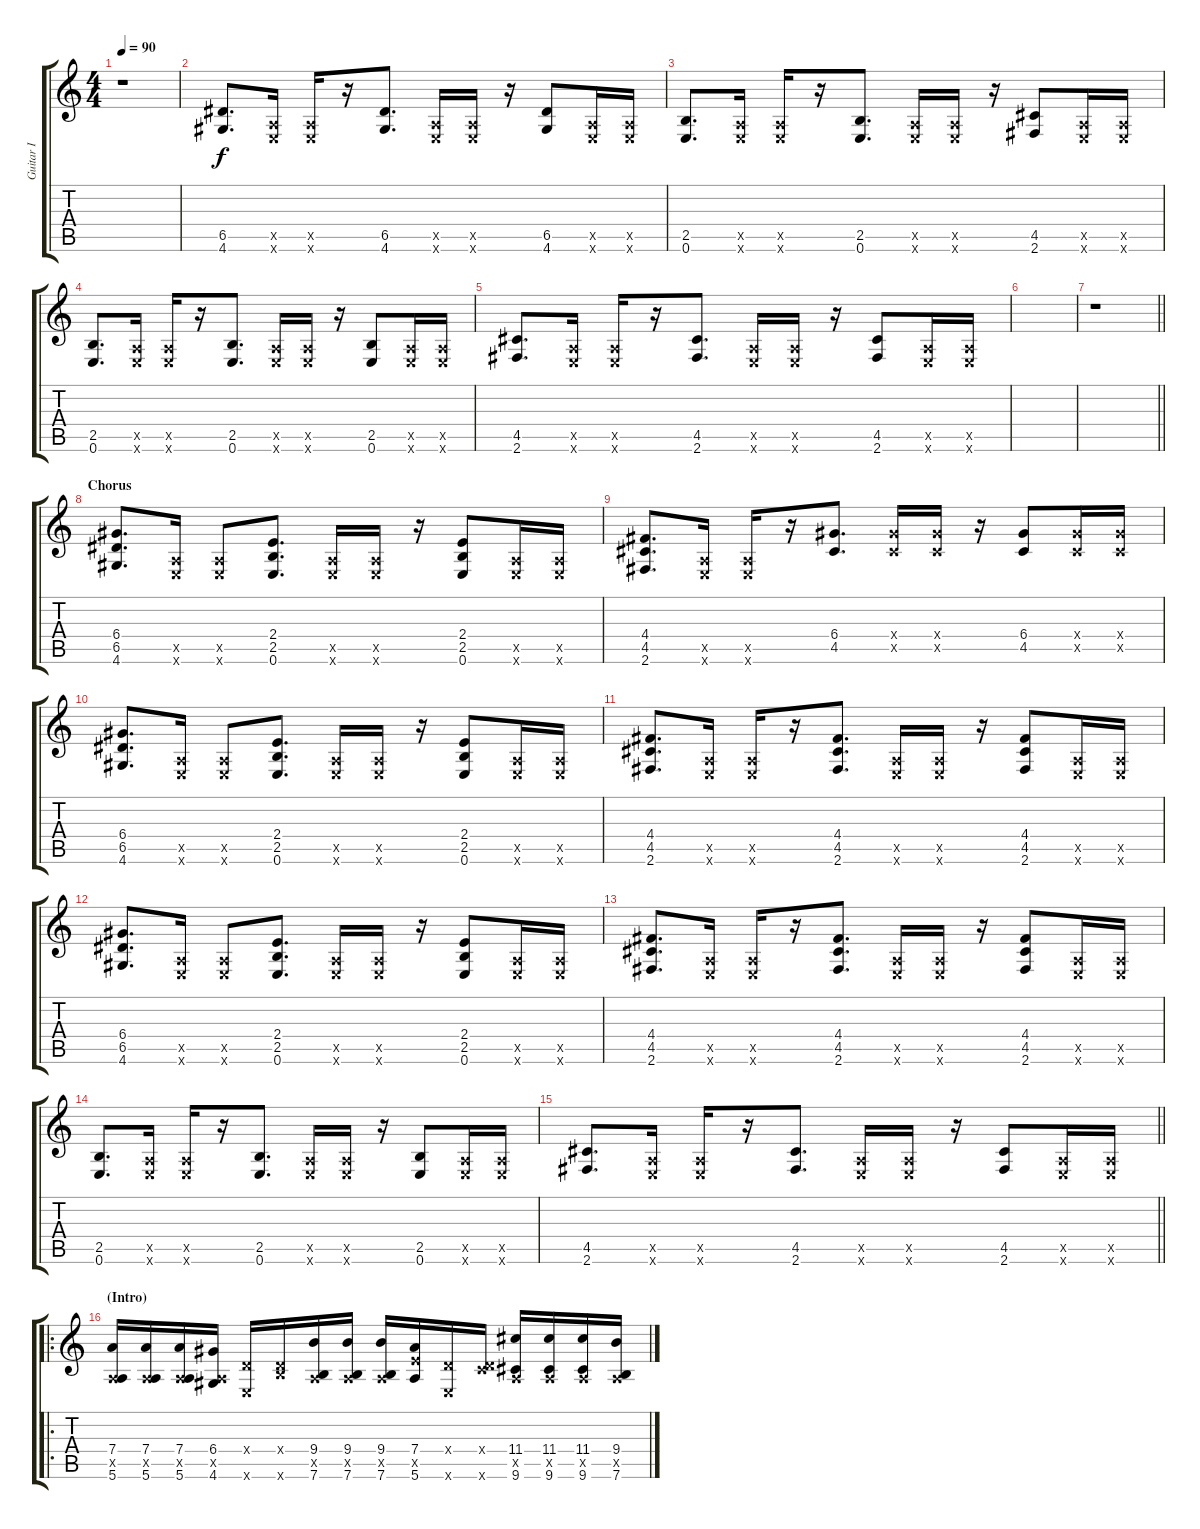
\track ("Guitar I" "Guitar I") {instrument distortionguitar}
\staff {score tabs}
\tuning (E4 B3 G3 D3 A2 E2) {hide}
\ts (4 4)
\tempo 90
\clef g2
\ks c
r.1{dy f} |
(6.5 4.6).8{d} (0.5{x} 0.6{x}).16 (0.5{x} 0.6{x}).16 r.16 (6.5 4.6).8{d} (0.5{x} 0.6{x}).16 (0.5{x} 0.6{x}).16 r.16 (6.5 4.6).8 (0.5{x} 0.6{x}).16 (0.5{x} 0.6{x}).16 |
(2.5 0.6).8{d} (0.5{x} 0.6{x}).16 (0.5{x} 0.6{x}).16 r.16 (2.5 0.6).8{d} (0.5{x} 0.6{x}).16 (0.5{x} 0.6{x}).16 r.16 (4.5 2.6).8 (0.5{x} 0.6{x}).16 (0.5{x} 0.6{x}).16 |
(2.5 0.6).8{d} (0.5{x} 0.6{x}).16 (0.5{x} 0.6{x}).16 r.16 (2.5 0.6).8{d} (0.5{x} 0.6{x}).16 (0.5{x} 0.6{x}).16 r.16 (2.5 0.6).8 (0.5{x} 0.6{x}).16 (0.5{x} 0.6{x}).16 |
(4.5 2.6).8{d} (0.5{x} 0.6{x}).16 (0.5{x} 0.6{x}).16 r.16 (4.5 2.6).8{d} (0.5{x} 0.6{x}).16 (0.5{x} 0.6{x}).16 r.16 (4.5 2.6).8 (0.5{x} 0.6{x}).16 (0.5{x} 0.6{x}).16 |
|
\barLineRight lightlight
r.1 |
\section ("" "Chorus")
(6.4 6.5 4.6).8{d} (0.5{x} 0.6{x}).16 (0.5{x} 0.6{x}).8 (2.4 2.5 0.6).8{d} (0.5{x} 0.6{x}).16 (0.5{x} 0.6{x}).16 r.16 (2.4 2.5 0.6).8 (0.5{x} 0.6{x}).16 (0.5{x} 0.6{x}).16 |
(4.4 4.5 2.6).8{d} (0.5{x} 0.6{x}).16 (0.5{x} 0.6{x}).16 r.16 (6.4 4.5).8{d} (6.4{x} 4.5{x}).16 (6.4{x} 4.5{x}).16 r.16 (6.4 4.5).8 (6.4{x} 4.5{x}).16 (6.4{x} 4.5{x}).16 |
(6.4 6.5 4.6).8{d} (0.5{x} 0.6{x}).16 (0.5{x} 0.6{x}).8 (2.4 2.5 0.6).8{d} (0.5{x} 0.6{x}).16 (0.5{x} 0.6{x}).16 r.16 (2.4 2.5 0.6).8 (0.5{x} 0.6{x}).16 (0.5{x} 0.6{x}).16 |
(4.4 4.5 2.6).8{d} (0.5{x} 0.6{x}).16 (0.5{x} 0.6{x}).16 r.16 (4.4 4.5 2.6).8{d} (0.5{x} 0.6{x}).16 (0.5{x} 0.6{x}).16 r.16 (4.4 4.5 2.6).8 (0.5{x} 0.6{x}).16 (0.5{x} 0.6{x}).16 |
(6.4 6.5 4.6).8{d} (0.5{x} 0.6{x}).16 (0.5{x} 0.6{x}).8 (2.4 2.5 0.6).8{d} (0.5{x} 0.6{x}).16 (0.5{x} 0.6{x}).16 r.16 (2.4 2.5 0.6).8 (0.5{x} 0.6{x}).16 (0.5{x} 0.6{x}).16 |
(4.4 4.5 2.6).8{d} (0.5{x} 0.6{x}).16 (0.5{x} 0.6{x}).16 r.16 (4.4 4.5 2.6).8{d} (0.5{x} 0.6{x}).16 (0.5{x} 0.6{x}).16 r.16 (4.4 4.5 2.6).8 (0.5{x} 0.6{x}).16 (0.5{x} 0.6{x}).16 |
(2.5 0.6).8{d} (0.5{x} 0.6{x}).16 (0.5{x} 0.6{x}).16 r.16 (2.5 0.6).8{d} (0.5{x} 0.6{x}).16 (0.5{x} 0.6{x}).16 r.16 (2.5 0.6).8 (0.5{x} 0.6{x}).16 (0.5{x} 0.6{x}).16 |
\barLineRight lightlight
(4.5 2.6).8{d} (0.5{x} 0.6{x}).16 (0.5{x} 0.6{x}).16 r.16 (4.5 2.6).8{d} (0.5{x} 0.6{x}).16 (0.5{x} 0.6{x}).16 r.16 (4.5 2.6).8 (0.5{x} 0.6{x}).16 (0.5{x} 0.6{x}).16 |
\ro
\section ("" "(Intro)")
(7.4 0.5{x} 5.6).16 (7.4 0.5{x} 5.6).16 (7.4 0.5{x} 5.6).16 (6.4 0.5{x} 4.6).16 (0.4{x} 0.6{x}).16 (0.4{x} 7.6{x}).16 (9.4 0.5{x} 7.6).16 (9.4 0.5{x} 7.6).16 (9.4 0.5{x} 7.6).16 (7.4 7.5{x} 5.6).16 (0.4{x} 0.6{x}).16 (0.4{x} 8.6{x}).16 (11.4 0.5{x} 9.6).16 (11.4 0.5{x} 9.6).16 (11.4 0.5{x} 9.6).16 (9.4 0.5{x} 7.6).16
